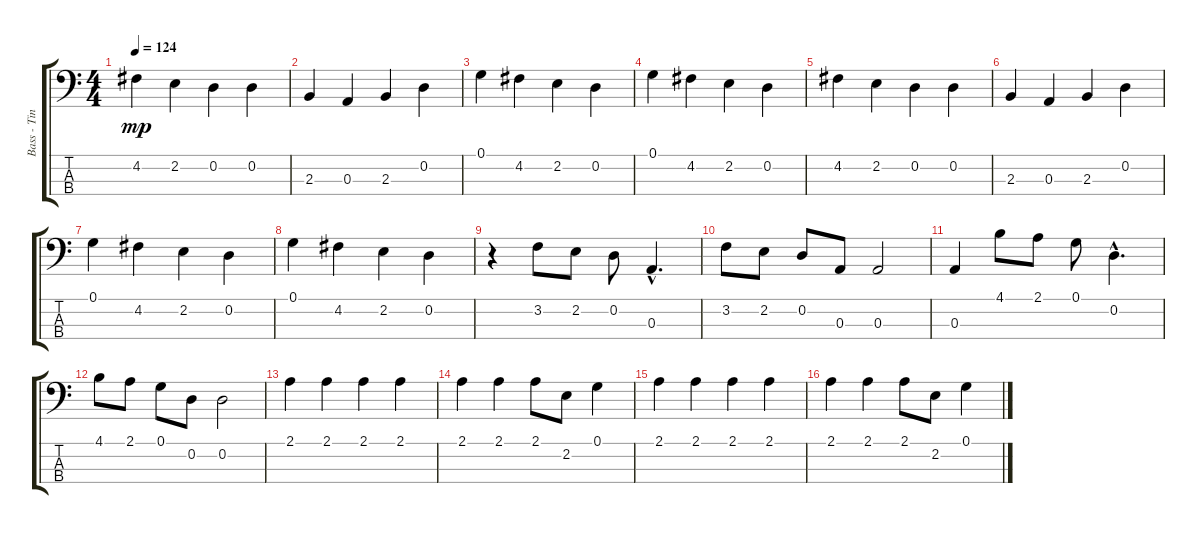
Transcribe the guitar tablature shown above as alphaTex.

\track ("Bass - Tina Weymouth" "Bass - Tin") {instrument electricbassfinger}
\staff {score tabs}
\tuning (G2 D2 A1 E1) {hide}
\ts (4 4)
\tempo 124
\clef f4
\ks c
4.2.4{dy mp} 2.2.4 0.2.4 0.2.4 |
2.3.4 0.3.4 2.3.4 0.2.4 |
0.1.4 4.2.4 2.2.4 0.2.4 |
0.1.4 4.2.4 2.2.4 0.2.4 |
4.2.4 2.2.4 0.2.4 0.2.4 |
2.3.4 0.3.4 2.3.4 0.2.4 |
0.1.4 4.2.4 2.2.4 0.2.4 |
0.1.4 4.2.4 2.2.4 0.2.4 |
r.4 3.2.8 2.2.8 0.2.8 0.3{hac}.4{d} |
3.2.8 2.2.8 0.2.8 0.3.8 0.3.2 |
0.3.4 4.1.8 2.1.8 0.1.8 0.2{hac}.4{d} |
4.1.8 2.1.8 0.1.8 0.2.8 0.2.2 |
2.1.4 2.1.4 2.1.4 2.1.4 |
2.1.4 2.1.4 2.1.8 2.2.8 0.1.4 |
2.1.4 2.1.4 2.1.4 2.1.4 |
2.1.4 2.1.4 2.1.8 2.2.8 0.1.4
